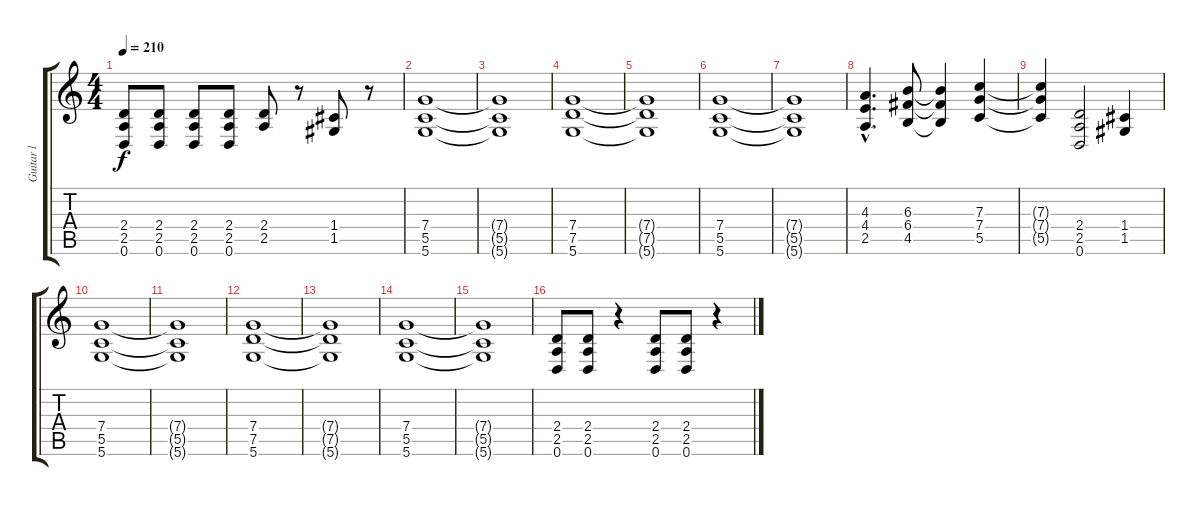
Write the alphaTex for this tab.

\track ("Guitar l" "Guitar l") {instrument distortionguitar}
\staff {score tabs}
\tuning (D4 A3 F3 C3 G2 D2) {hide}
\ts (4 4)
\tempo 210
\clef g2
\ks c
(2.4 2.5 0.6).8{dy f} (2.4 2.5 0.6).8 (2.4 2.5 0.6).8 (2.4 2.5 0.6).8 (2.4 2.5).8 r.8 (1.4 1.5).8 r.8 |
(7.4 5.5 5.6).1 |
(7.4{t} 5.5{t} 5.6{t}).1 |
(7.4 7.5 5.6).1 |
(7.4{t} 7.5{t} 5.6{t}).1 |
(7.4 5.5 5.6).1 |
(7.4{t} 5.5{t} 5.6{t}).1 |
(4.3{hac} 4.4{hac} 2.5{hac}).4{d} (6.3 6.4 4.5).8 (6.3{t} 6.4{t} 4.5{t}).4 (7.3 7.4 5.5).4 |
(7.3{t} 7.4{t} 5.5{t}).4 (2.4 2.5 0.6).2 (1.4 1.5).4 |
(7.4 5.5 5.6).1 |
(7.4{t} 5.5{t} 5.6{t}).1 |
(7.4 7.5 5.6).1 |
(7.4{t} 7.5{t} 5.6{t}).1 |
(7.4 5.5 5.6).1 |
(7.4{t} 5.5{t} 5.6{t}).1 |
(2.4 2.5 0.6).8 (2.4 2.5 0.6).8 r.4 (2.4 2.5 0.6).8 (2.4 2.5 0.6).8 r.4
